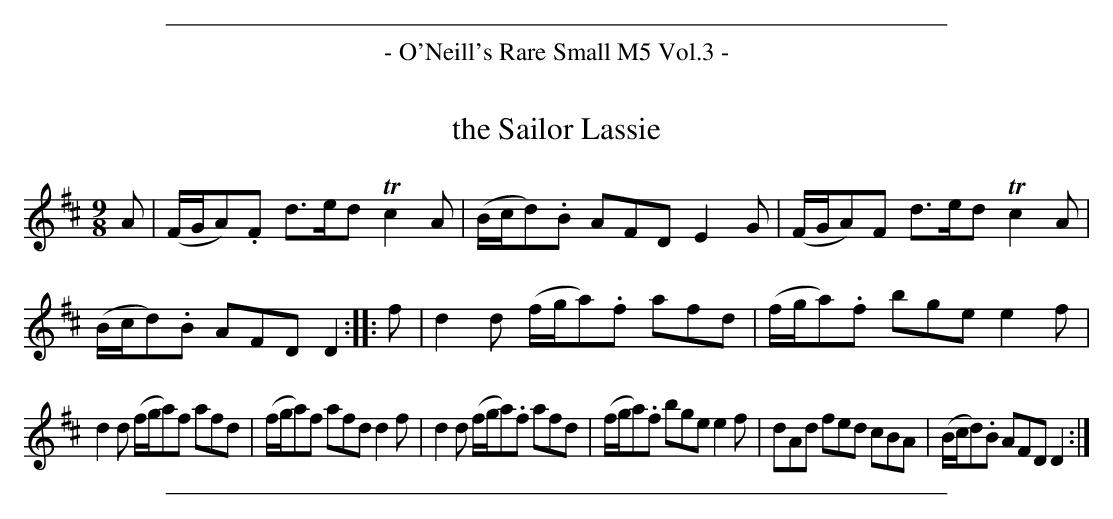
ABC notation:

X:1
T: the Sailor Lassie
M: 9/8
L: 1/8
K: D
A |\
(F/G/A).F d>ed Tc2A | (B/c/d).B AFD E2G |\
(F/G/A)F  d>ed Tc2A | (B/c/d).B AFD D2 ::\
f |\
d2d (f/g/a).f afd | (f/g/a).f bge e2f |
d2d (f/g/a)f  afd | (f/g/a)f  afd d2f |\
d2d (f/g/a).f afd | (f/g/a).f bge e2f |\
dAd fed cBA | (B/c/d).B AFD D2 :|
